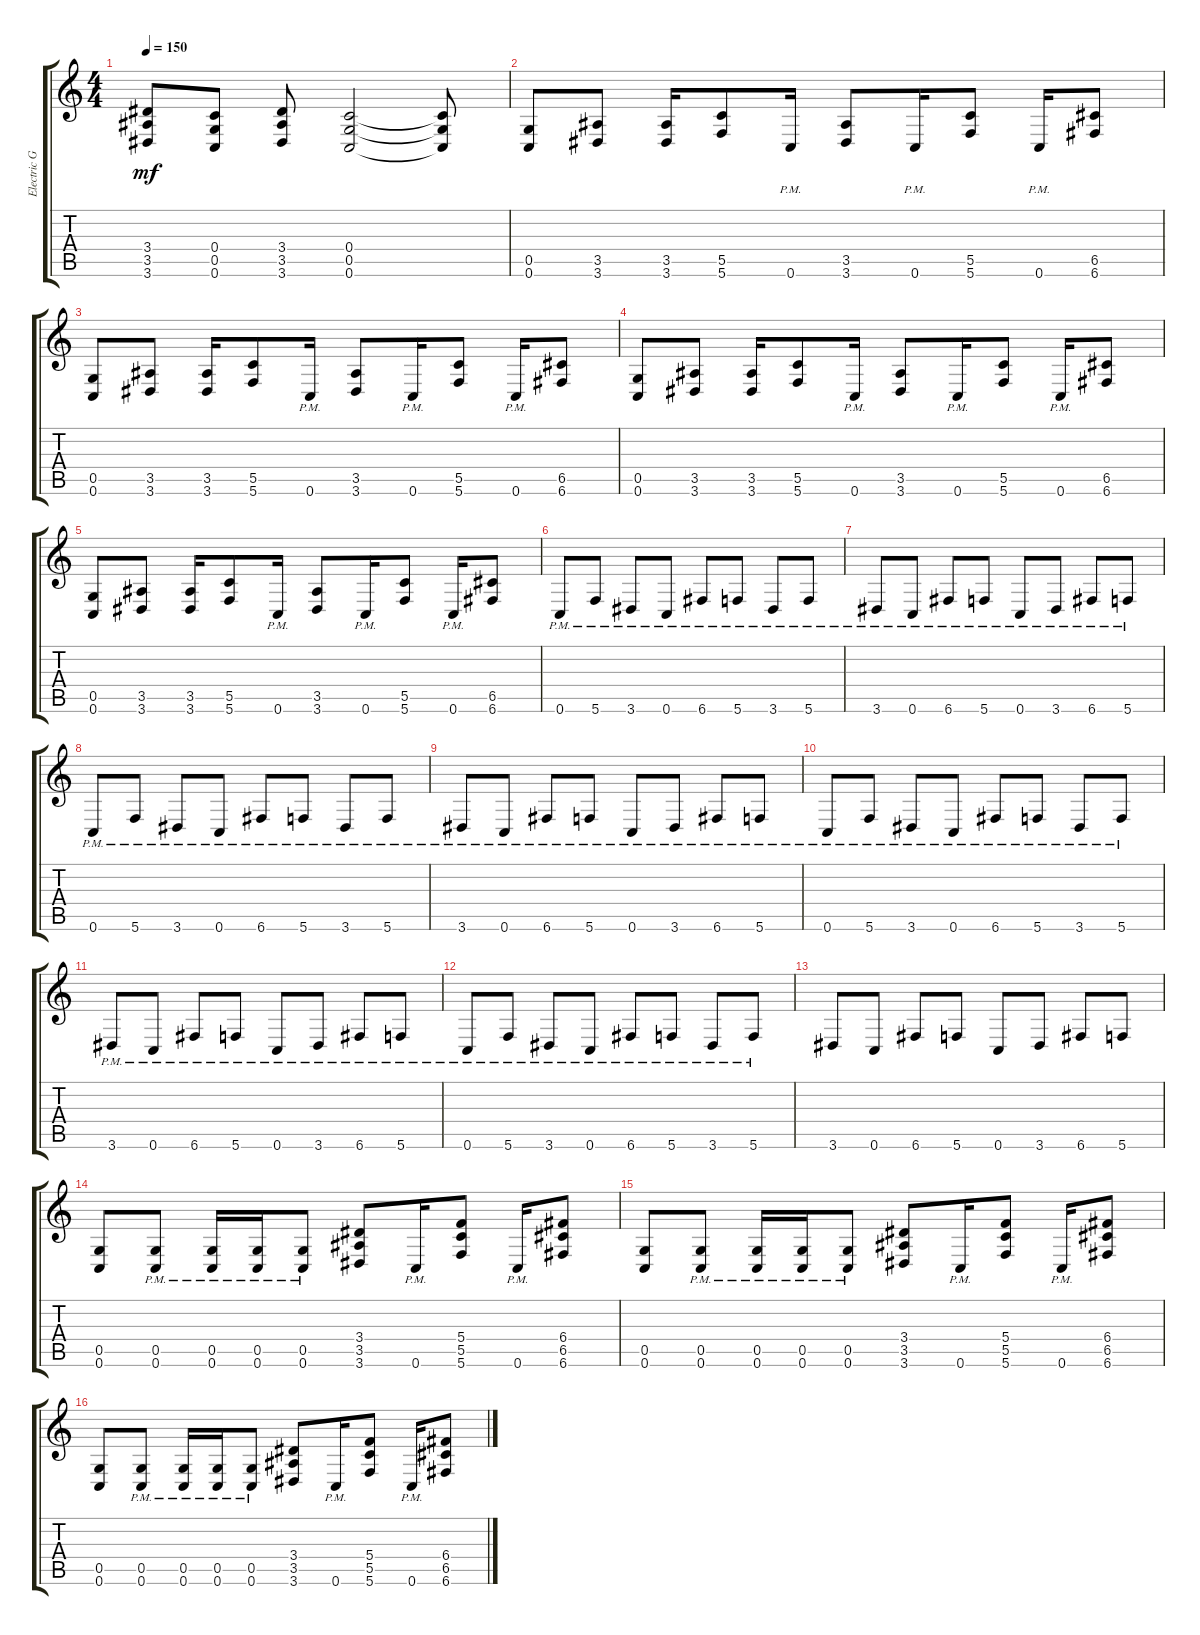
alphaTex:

\track ("Electric Guitar" "Electric G") {instrument distortionguitar}
\staff {score tabs}
\tuning (D4 A3 F3 C3 G2 C2) {hide}
\ts (4 4)
\tempo 150
\clef g2
\ks c
(3.4 3.5 3.6).8{dy mf} (0.4 0.5 0.6).8 (3.4 3.5 3.6).8 (0.4 0.5 0.6).2 (0.4{t} 0.5{t} 0.6{t}).8 |
(0.5 0.6).8 (3.5 3.6).8 (3.5 3.6).16 (5.5 5.6).8 0.6{pm}.16 (3.5 3.6).8 0.6{pm}.16 (5.5 5.6).8 0.6{pm}.16 (6.5 6.6).8 |
(0.5 0.6).8 (3.5 3.6).8 (3.5 3.6).16 (5.5 5.6).8 0.6{pm}.16 (3.5 3.6).8 0.6{pm}.16 (5.5 5.6).8 0.6{pm}.16 (6.5 6.6).8 |
(0.5 0.6).8 (3.5 3.6).8 (3.5 3.6).16 (5.5 5.6).8 0.6{pm}.16 (3.5 3.6).8 0.6{pm}.16 (5.5 5.6).8 0.6{pm}.16 (6.5 6.6).8 |
(0.5 0.6).8 (3.5 3.6).8 (3.5 3.6).16 (5.5 5.6).8 0.6{pm}.16 (3.5 3.6).8 0.6{pm}.16 (5.5 5.6).8 0.6{pm}.16 (6.5 6.6).8 |
0.6{pm}.8 5.6{pm}.8 3.6{pm}.8 0.6{pm}.8 6.6{pm}.8 5.6{pm}.8 3.6{pm}.8 5.6{pm}.8 |
3.6{pm}.8 0.6{pm}.8 6.6{pm}.8 5.6{pm}.8 0.6{pm}.8 3.6{pm}.8 6.6{pm}.8 5.6{pm}.8 |
0.6{pm}.8 5.6{pm}.8 3.6{pm}.8 0.6{pm}.8 6.6{pm}.8 5.6{pm}.8 3.6{pm}.8 5.6{pm}.8 |
3.6{pm}.8 0.6{pm}.8 6.6{pm}.8 5.6{pm}.8 0.6{pm}.8 3.6{pm}.8 6.6{pm}.8 5.6{pm}.8 |
0.6{pm}.8 5.6{pm}.8 3.6{pm}.8 0.6{pm}.8 6.6{pm}.8 5.6{pm}.8 3.6{pm}.8 5.6{pm}.8 |
3.6{pm}.8 0.6{pm}.8 6.6{pm}.8 5.6{pm}.8 0.6{pm}.8 3.6{pm}.8 6.6{pm}.8 5.6{pm}.8 |
0.6{pm}.8 5.6{pm}.8 3.6{pm}.8 0.6{pm}.8 6.6{pm}.8 5.6{pm}.8 3.6{pm}.8 5.6{pm}.8 |
3.6.8 0.6.8 6.6.8 5.6.8 0.6.8 3.6.8 6.6.8 5.6.8 |
(0.5 0.6).8 (0.5{pm} 0.6{pm}).8 (0.5{pm} 0.6{pm}).16 (0.5{pm} 0.6{pm}).16 (0.5{pm} 0.6{pm}).8 (3.4 3.5 3.6).8 0.6{pm}.16 (5.4 5.5 5.6).8 0.6{pm}.16 (6.4 6.5 6.6).8 |
(0.5 0.6).8 (0.5{pm} 0.6{pm}).8 (0.5{pm} 0.6{pm}).16 (0.5{pm} 0.6{pm}).16 (0.5{pm} 0.6{pm}).8 (3.4 3.5 3.6).8 0.6{pm}.16 (5.4 5.5 5.6).8 0.6{pm}.16 (6.4 6.5 6.6).8 |
(0.5 0.6).8 (0.5{pm} 0.6{pm}).8 (0.5{pm} 0.6{pm}).16 (0.5{pm} 0.6{pm}).16 (0.5{pm} 0.6{pm}).8 (3.4 3.5 3.6).8 0.6{pm}.16 (5.4 5.5 5.6).8 0.6{pm}.16 (6.4 6.5 6.6).8
